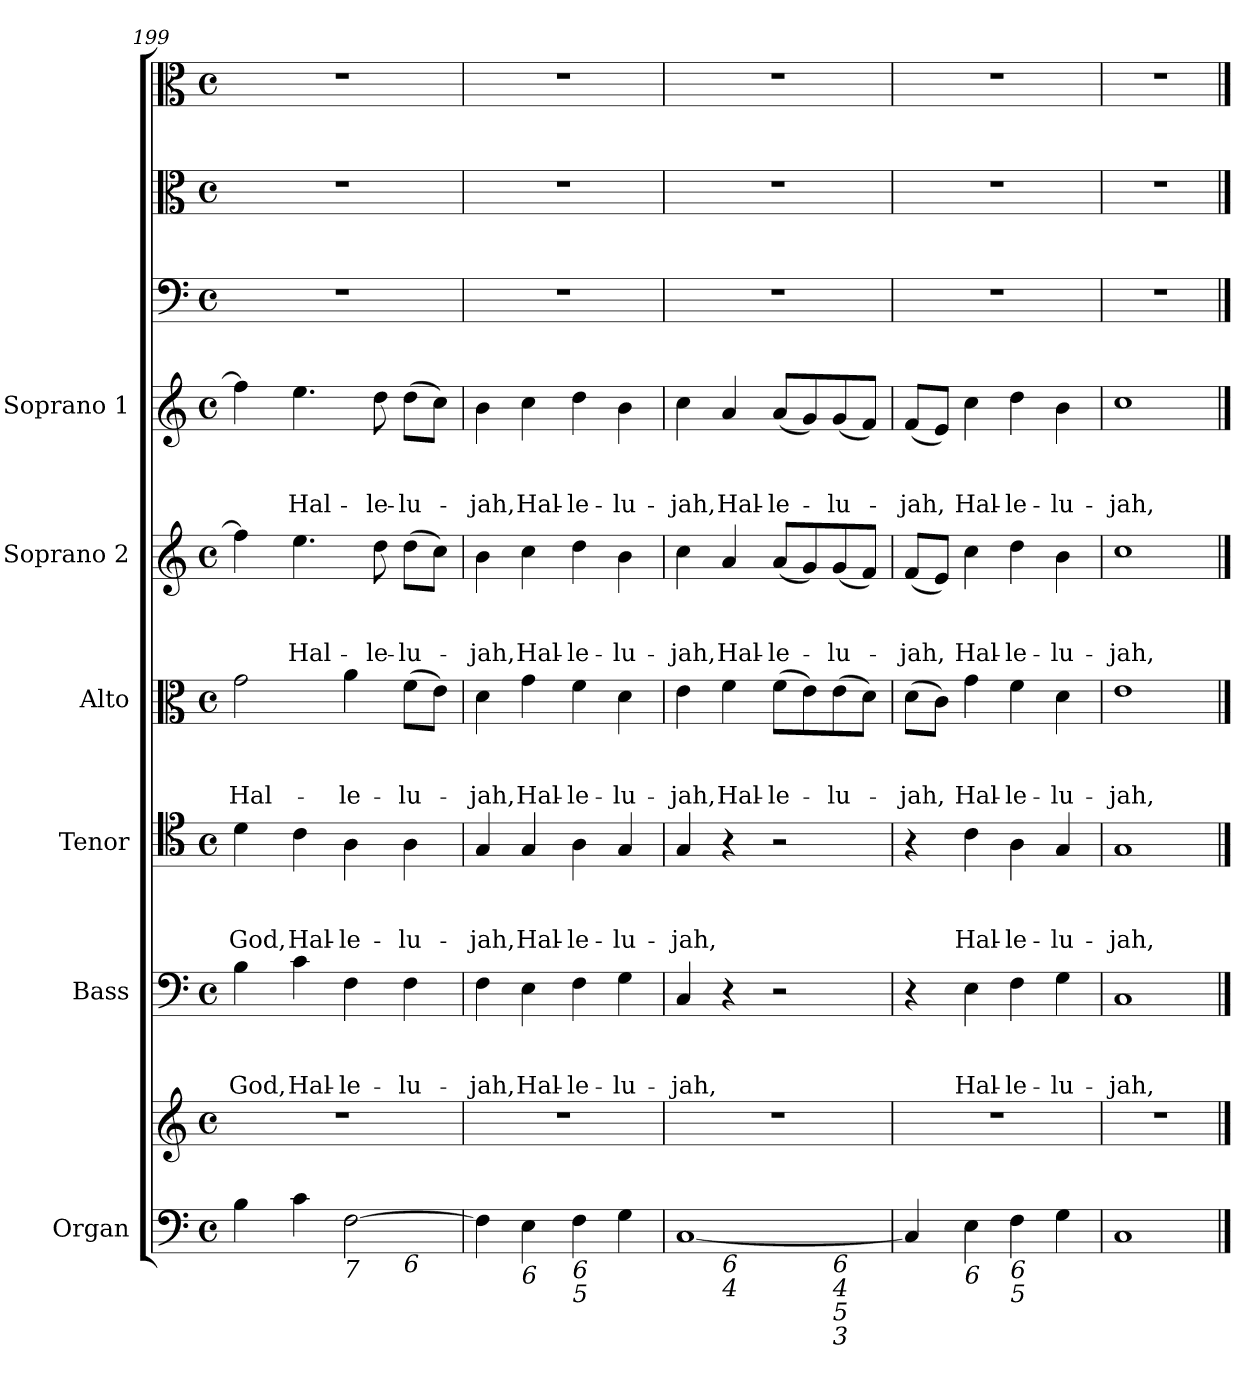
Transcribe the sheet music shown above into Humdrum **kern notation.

**kern	**kern	**kern	**text	**text	**text	**kern	**text	**text	**text	**kern	**text	**text	**text	**kern	**text	**text	**text	**kern	**text	**text	**text	**kern	**kern	**kern
*part9	*part9	*part8	*part8	*part8	*part8	*part7	*part7	*part7	*part7	*part6	*part6	*part6	*part6	*part5	*part5	*part5	*part5	*part4	*part4	*part4	*part4	*part3	*part2	*part1
*staff10	*staff9	*staff8	*staff8	*staff8	*staff8	*staff7	*staff7	*staff7	*staff7	*staff6	*staff6	*staff6	*staff6	*staff5	*staff5	*staff5	*staff5	*staff4	*staff4	*staff4	*staff4	*staff3	*staff2	*staff1
*I"Organ	*	*I"Bass	*	*	*	*I"Tenor	*	*	*	*I"Alto	*	*	*	*I"Soprano 2	*	*	*	*I"Soprano 1	*	*	*	*	*	*
*I'Org.	*	*I'B	*	*	*	*I'T	*	*	*	*I'A	*	*	*	*I'S 2	*	*	*	*I'S 1	*	*	*	*	*	*
*clefF4	*clefG2	*clefF4	*	*	*	*clefC4	*	*	*	*clefC3	*	*	*	*clefG2	*	*	*	*clefG2	*	*	*	*clefF4	*clefC3	*clefC3
*k[]	*k[]	*k[]	*	*	*	*k[]	*	*	*	*k[]	*	*	*	*k[]	*	*	*	*k[]	*	*	*	*k[]	*k[]	*k[]
*C:	*C:	*C:	*	*	*	*C:	*	*	*	*C:	*	*	*	*C:	*	*	*	*C:	*	*	*	*C:	*C:	*C:
*M4/4	*M4/4	*M4/4	*	*	*	*M4/4	*	*	*	*M4/4	*	*	*	*M4/4	*	*	*	*M4/4	*	*	*	*M4/4	*M4/4	*M4/4
*met(c)	*met(c)	*met(c)	*	*	*	*met(c)	*	*	*	*met(c)	*	*	*	*met(c)	*	*	*	*met(c)	*	*	*	*met(c)	*met(c)	*met(c)
=199	=199	=199	=199	=199	=199	=199	=199	=199	=199	=199	=199	=199	=199	=199	=199	=199	=199	=199	=199	=199	=199	=199	=199	=199
!LO:TX:b:i:t=6	!	!	!	!	!	!	!	!	!	!	!	!	!	!	!	!	!	!	!	!	!	!	!	!
!LO:TX:b:i:t=5	!	!	!	!	!	!	!	!	!	!	!	!	!	!	!	!	!	!	!	!	!	!	!	!
!	!	!	!	!	!LO:LY:b	!	!	!	!LO:LY:b	!	!	!	!LO:LY:b	!	!	!	!	!	!	!	!	!	!	!
*^	*	*	*	*	*	*	*	*	*	*	*	*	*	*	*	*	*	*	*	*	*	*	*	*
4B\	2.ryy	1r	4B\	.	.	God,	4d\	.	.	God,	2g\	.	.	Hal-	4ff\]	.	.	.	4ff\]	.	.	.	1r	1r	1r
!	!	!	!	!	!	!LO:LY:b	!	!	!	!LO:LY:b	!	!	!	!	!	!	!	!LO:LY:b	!	!	!	!LO:LY:b	!	!	!
4c\	.	.	4c\	.	.	Hal-	4c\	.	.	Hal-	.	.	.	.	4.ee\	.	.	Hal-	4.ee\	.	.	Hal-	.	.	.
!LO:TX:b:i:t=7	!	!	!	!	!	!	!	!	!	!	!	!	!	!	!	!	!	!	!	!	!	!	!	!	!
!	!	!	!	!	!	!LO:LY:b	!	!	!	!LO:LY:b	!	!	!	!LO:LY:b	!	!	!	!	!	!	!	!	!	!	!
[2F\	.	.	4F\	.	.	-le-	4A\	.	.	-le-	4a\	.	.	-le-	.	.	.	.	.	.	.	.	.	.	.
!	!	!	!	!	!	!	!	!	!	!	!	!	!	!	!	!	!	!LO:LY:b	!	!	!	!LO:LY:b	!	!	!
.	.	.	.	.	.	.	.	.	.	.	.	.	.	.	8dd\	.	.	-le-	8dd\	.	.	-le-	.	.	.
!	!LO:TX:b:i:t=6	!	!	!	!	!	!	!	!	!	!	!	!	!	!	!	!	!	!	!	!	!	!	!	!
!	!	!	!	!	!	!LO:LY:b	!	!	!	!LO:LY:b	!	!	!	!LO:LY:b	!	!	!	!LO:LY:b	!	!	!	!LO:LY:b	!	!	!
.	4ryy	.	4F\	.	.	-lu-	4A\	.	.	-lu-	(>8f\L	.	.	-lu-	(>8dd\L	.	.	-lu-	(>8dd\L	.	.	-lu-	.	.	.
.	.	.	.	.	.	.	.	.	.	.	8e\J)	.	.	.	8cc\J)	.	.	.	8cc\J)	.	.	.	.	.	.
!!LO:PB:g=z
=200	=200	=200	=200	=200	=200	=200	=200	=200	=200	=200	=200	=200	=200	=200	=200	=200	=200	=200	=200	=200	=200	=200	=200	=200	=200
!LO:TX:b:i:t=2	!	!	!	!	!	!	!	!	!	!	!	!	!	!	!	!	!	!	!	!	!	!	!	!	!
!	!	!	!	!	!	!LO:LY:b	!	!	!	!LO:LY:b	!	!	!	!LO:LY:b	!	!	!	!LO:LY:b	!	!	!	!LO:LY:b	!	!	!
*v	*v	*	*	*	*	*	*	*	*	*	*	*	*	*	*	*	*	*	*	*	*	*	*	*	*
4F\]	1r	4F\	.	.	-jah,	4G/	.	.	-jah,	4d\	.	.	-jah,	4b\	.	.	-jah,	4b\	.	.	-jah,	1r	1r	1r
!LO:TX:b:i:t=6	!	!	!	!	!	!	!	!	!	!	!	!	!	!	!	!	!	!	!	!	!	!	!	!
!	!	!	!	!	!LO:LY:b	!	!	!	!LO:LY:b	!	!	!	!LO:LY:b	!	!	!	!LO:LY:b	!	!	!	!LO:LY:b	!	!	!
4E\	.	4E\	.	.	Hal-	4G/	.	.	Hal-	4g\	.	.	Hal-	4cc\	.	.	Hal-	4cc\	.	.	Hal-	.	.	.
!LO:TX:b:i:t=6	!	!	!	!	!	!	!	!	!	!	!	!	!	!	!	!	!	!	!	!	!	!	!	!
!LO:TX:b:i:t=5	!	!	!	!	!	!	!	!	!	!	!	!	!	!	!	!	!	!	!	!	!	!	!	!
!	!	!	!	!	!LO:LY:b	!	!	!	!LO:LY:b	!	!	!	!LO:LY:b	!	!	!	!LO:LY:b	!	!	!	!LO:LY:b	!	!	!
4F\	.	4F\	.	.	-le-	4A\	.	.	-le-	4f\	.	.	-le-	4dd\	.	.	-le-	4dd\	.	.	-le-	.	.	.
!	!	!	!	!	!LO:LY:b	!	!	!	!LO:LY:b	!	!	!	!LO:LY:b	!	!	!	!LO:LY:b	!	!	!	!LO:LY:b	!	!	!
4G\	.	4G\	.	.	-lu-	4G/	.	.	-lu-	4d\	.	.	-lu-	4b\	.	.	-lu-	4b\	.	.	-lu-	.	.	.
=201	=201	=201	=201	=201	=201	=201	=201	=201	=201	=201	=201	=201	=201	=201	=201	=201	=201	=201	=201	=201	=201	=201	=201	=201
!LO:TX:b:i:t=5	!	!	!	!	!	!	!	!	!	!	!	!	!	!	!	!	!	!	!	!	!	!	!	!
!	!	!	!	!	!LO:LY:b	!	!	!	!LO:LY:b	!	!	!	!LO:LY:b	!	!	!	!LO:LY:b	!	!	!	!LO:LY:b	!	!	!
*^	*	*	*	*	*	*	*	*	*	*	*	*	*	*	*	*	*	*	*	*	*	*	*	*
*	*^	*	*	*	*	*	*	*	*	*	*	*	*	*	*	*	*	*	*	*	*	*	*	*	*
[1C	4ryy	2.ryy	1r	4C/	.	.	-jah,	4G/	.	.	-jah,	4e\	.	.	-jah,	4cc\	.	.	-jah,	4cc\	.	.	-jah,	1r	1r	1r
!	!LO:TX:b:i:t=6	!	!	!	!	!	!	!	!	!	!	!	!	!	!	!	!	!	!	!	!	!	!	!	!	!
!	!LO:TX:b:i:t=4	!	!	!	!	!	!	!	!	!	!	!	!	!	!	!	!	!	!	!	!	!	!	!	!	!
!	!	!	!	!	!	!	!	!	!	!	!	!	!	!	!LO:LY:b	!	!	!	!LO:LY:b	!	!	!	!LO:LY:b	!	!	!
.	2.ryy	.	.	4r	.	.	.	4r	.	.	.	4f\	.	.	Hal-	4a/	.	.	Hal-	4a/	.	.	Hal-	.	.	.
!	!	!	!	!	!	!	!	!	!	!	!	!	!	!	!LO:LY:b	!	!	!	!LO:LY:b	!	!	!	!LO:LY:b	!	!	!
.	.	.	.	2r	.	.	.	2r	.	.	.	(>8f\L	.	.	-le-	(<8a/L	.	.	-le-	(<8a/L	.	.	-le-	.	.	.
.	.	.	.	.	.	.	.	.	.	.	.	8e\)	.	.	.	8g/)	.	.	.	8g/)	.	.	.	.	.	.
!	!	!LO:TX:b:i:t=6	!	!	!	!	!	!	!	!	!	!	!	!	!	!	!	!	!	!	!	!	!	!	!	!
!	!	!LO:TX:b:i:t=4	!	!	!	!	!	!	!	!	!	!	!	!	!	!	!	!	!	!	!	!	!	!	!	!
!	!	!LO:TX:b:i:t=5	!	!	!	!	!	!	!	!	!	!	!	!	!	!	!	!	!	!	!	!	!	!	!	!
!	!	!LO:TX:b:i:t=3	!	!	!	!	!	!	!	!	!	!	!	!	!	!	!	!	!	!	!	!	!	!	!	!
!	!	!	!	!	!	!	!	!	!	!	!	!	!	!	!LO:LY:b	!	!	!	!LO:LY:b	!	!	!	!LO:LY:b	!	!	!
.	.	4ryy	.	.	.	.	.	.	.	.	.	(>8e\	.	.	-lu-	(<8g/	.	.	-lu-	(<8g/	.	.	-lu-	.	.	.
.	.	.	.	.	.	.	.	.	.	.	.	8d\J)	.	.	.	8f/J)	.	.	.	8f/J)	.	.	.	.	.	.
=202	=202	=202	=202	=202	=202	=202	=202	=202	=202	=202	=202	=202	=202	=202	=202	=202	=202	=202	=202	=202	=202	=202	=202	=202	=202	=202
!	!	!	!	!	!	!	!	!	!	!	!	!	!	!	!LO:LY:b	!	!	!	!LO:LY:b	!	!	!	!LO:LY:b	!	!	!
*v	*v	*v	*	*	*	*	*	*	*	*	*	*	*	*	*	*	*	*	*	*	*	*	*	*	*	*
4C/]	1r	4r	.	.	.	4r	.	.	.	(>8d\L	.	.	-jah,	(<8f/L	.	.	-jah,	(<8f/L	.	.	-jah,	1r	1r	1r
.	.	.	.	.	.	.	.	.	.	8c\J)	.	.	.	8e/J)	.	.	.	8e/J)	.	.	.	.	.	.
!LO:TX:b:i:t=6	!	!	!	!	!	!	!	!	!	!	!	!	!	!	!	!	!	!	!	!	!	!	!	!
!	!	!	!	!	!LO:LY:b	!	!	!	!LO:LY:b	!	!	!	!LO:LY:b	!	!	!	!LO:LY:b	!	!	!	!LO:LY:b	!	!	!
4E\	.	4E\	.	.	Hal-	4c\	.	.	Hal-	4g\	.	.	Hal-	4cc\	.	.	Hal-	4cc\	.	.	Hal-	.	.	.
!LO:TX:b:i:t=6	!	!	!	!	!	!	!	!	!	!	!	!	!	!	!	!	!	!	!	!	!	!	!	!
!LO:TX:b:i:t=5	!	!	!	!	!	!	!	!	!	!	!	!	!	!	!	!	!	!	!	!	!	!	!	!
!	!	!	!	!	!LO:LY:b	!	!	!	!LO:LY:b	!	!	!	!LO:LY:b	!	!	!	!LO:LY:b	!	!	!	!LO:LY:b	!	!	!
4F\	.	4F\	.	.	-le-	4A\	.	.	-le-	4f\	.	.	-le-	4dd\	.	.	-le-	4dd\	.	.	-le-	.	.	.
!	!	!	!	!	!LO:LY:b	!	!	!	!LO:LY:b	!	!	!	!LO:LY:b	!	!	!	!LO:LY:b	!	!	!	!LO:LY:b	!	!	!
4G\	.	4G\	.	.	-lu-	4G/	.	.	-lu-	4d\	.	.	-lu-	4b\	.	.	-lu-	4b\	.	.	-lu-	.	.	.
=203	=203	=203	=203	=203	=203	=203	=203	=203	=203	=203	=203	=203	=203	=203	=203	=203	=203	=203	=203	=203	=203	=203	=203	=203
!	!	!	!	!	!LO:LY:b	!	!	!	!LO:LY:b	!	!	!	!LO:LY:b	!	!	!	!LO:LY:b	!	!	!	!LO:LY:b	!	!	!
1C	1r	1C	.	.	-jah,	1G	.	.	-jah,	1e	.	.	-jah,	1cc	.	.	-jah,	1cc	.	.	-jah,	1r	1r	1r
==	==	==	==	==	==	==	==	==	==	==	==	==	==	==	==	==	==	==	==	==	==	==	==	==
*-	*-	*-	*-	*-	*-	*-	*-	*-	*-	*-	*-	*-	*-	*-	*-	*-	*-	*-	*-	*-	*-	*-	*-	*-
